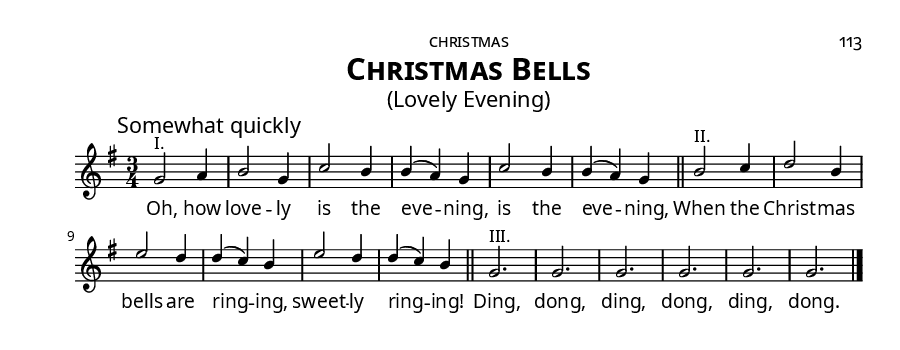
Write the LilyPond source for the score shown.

\version "2.14.2"
\include "util.ly"
\header {
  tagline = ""

    title = \markup{\override #'(font-name . "Garamond Premier Pro Semibold"){ \abs-fontsize #15 \smallCapsOldStyle"Christmas Bells"}}
    subtitle = \markup{\override #'(font-name . "Garamond Premier Pro"){ \abs-fontsize #10.5 "(Lovely Evening)"}}
  }
\paper {
  print-all-headers = ##f
  paper-height = 9\in
  paper-width = 6\in
  indent = 0\in
  %system-system-spacing = #'((basic-distance . 10) (padding . 0))
  %system-system-spacing =
  %  #'((basic-distance . 0)
  %     (minimum-distance . 0)
  %     (padding . -0.35)
  %     (stretchability . 100))
  ragged-last-bottom = ##t
  ragged-bottom = ##f
  two-sided = ##t
  inner-margin = 0.5\in
  outer-margin = 0.25\in
  top-margin = 0.25\in
  bottom-margin = 0.25\in
  first-page-number = #113
  print-first-page-number = ##t
  headerLine = \markup{\override #'(font-name . "Garamond Premier Pro") \smallCapsOldStyle"christmas"}
  oddHeaderMarkup = \markup\fill-line{
     \override #'(font-name . "Garamond Premier Pro")\abs-fontsize #8.5
     \combine 
        \fill-line{"" \on-the-fly #print-page-number-check-first
        \oldStylePageNum""
        }
        \fill-line{\headerLine}
  }
  evenHeaderMarkup = \markup {
     \override #'(font-name . "Garamond Premier Pro")\abs-fontsize #8.5
     \combine
        \on-the-fly #print-page-number-check-first
        \oldStylePageNum""
        \fill-line{\headerLine}
  }
}
#(set-global-staff-size 15) \paper{ #(define fonts (make-pango-font-tree "GoudyOlSt BT" "Garamond Premier Pro" "Garamond Premier Pro" (/ 15 20))) }





















global = {
  \key g \major
  \time 3/4
}

sopMusic = \relative c'' {
  \once \override Score.RehearsalMark #'self-alignment-X = #LEFT
  \mark "Somewhat quickly"
  g2^"I." a4 |
  b2 g4 |
  c2 b4 |
  b( a) g |
  c2 b4 |
  b( a) g \bar "||"
  
  b2^"II." c4 |
  d2 b4 |
  e2 d4 |
  d( c) b |
  e2 d4 |
  d( c) b \bar "||"
  
  g2.^"III." |
  g2. |
  g2. |
  g2. |
  g2. |
  g2. \bar "|."
}
sopWords = \lyricmode {
  
}

altoMusic = \relative c' {
  
}
altoWords = \lyricmode {
  Oh, how love -- ly is the eve -- ning, is the eve -- ning,
  When the Christ -- mas bells are ring -- ing, sweet -- ly ring -- ing!
  Ding, dong, ding, dong, ding, dong.
}
altoWordsII = \lyricmode {
}
altoWordsIII = \lyricmode {
}
altoWordsIV = \lyricmode {
}
altoWordsV = \lyricmode {
}
altoWordsVI = \lyricmode {
}
tenorMusic = \relative c' {
}
tenorWords = \lyricmode {

}

bassMusic = \relative c {
}
bassWords = \lyricmode {

}

pianoRH = \relative c' {
  
}
pianoLH = \relative c' {
  
}

\score {
  <<
   \new ChoirStaff <<
%    \new Lyrics = sopranos \with { \override VerticalAxisGroup #'nonstaff-relatedstaff-spacing = #'((basic-distance . 1)) }
    \new Staff = women <<
      \new Voice = "sopranos" { \voiceOne << \global \sopMusic >> }
      \new Voice = "altos" { \voiceTwo << \global \altoMusic >> }
    >>
    \new Lyrics \with { alignAboveContext = #"women" \override VerticalAxisGroup #'nonstaff-relatedstaff-spacing = #'((basic-distance . 1))} \lyricsto "sopranos" \sopWords
    \new Lyrics = "altosVI"  \with { alignBelowContext = #"women" } \lyricsto "sopranos" \altoWordsVI
    \new Lyrics = "altosV"  \with { alignBelowContext = #"women" } \lyricsto "sopranos" \altoWordsV
    \new Lyrics = "altosIV"  \with { alignBelowContext = #"women" } \lyricsto "sopranos" \altoWordsIV
    \new Lyrics = "altosIII"  \with { alignBelowContext = #"women" } \lyricsto "sopranos" \altoWordsIII
    \new Lyrics = "altosII"  \with { alignBelowContext = #"women" } \lyricsto "sopranos" \altoWordsII
    \new Lyrics = "altos"  \with { alignBelowContext = #"women" } \lyricsto "sopranos" \altoWords
   
  >>
%    \new PianoStaff << \new Staff { \new Voice { \pianoRH } } \new Staff { \clef "bass" \pianoLH } >>
  >>
  \layout {
    \context {
      \Score
      %\override SpacingSpanner #'base-shortest-duration = #(ly:make-moment 1 8)
      %\override SpacingSpanner #'common-shortest-duration = #(ly:make-moment 1 4)
    }
    \context {
      % Remove all empty staves
      % \Staff \RemoveEmptyStaves \override VerticalAxisGroup #'remove-first = ##t
    }
    \context {
      \Lyrics
      \override LyricText #'X-offset = #center-on-word
    }
  }
  
  \midi {
    \tempo 4 = 220
    \set Staff.midiInstrument = "flute"
  
    \context {
      \Voice
      \remove "Dynamic_performer"
    }
  }
}
